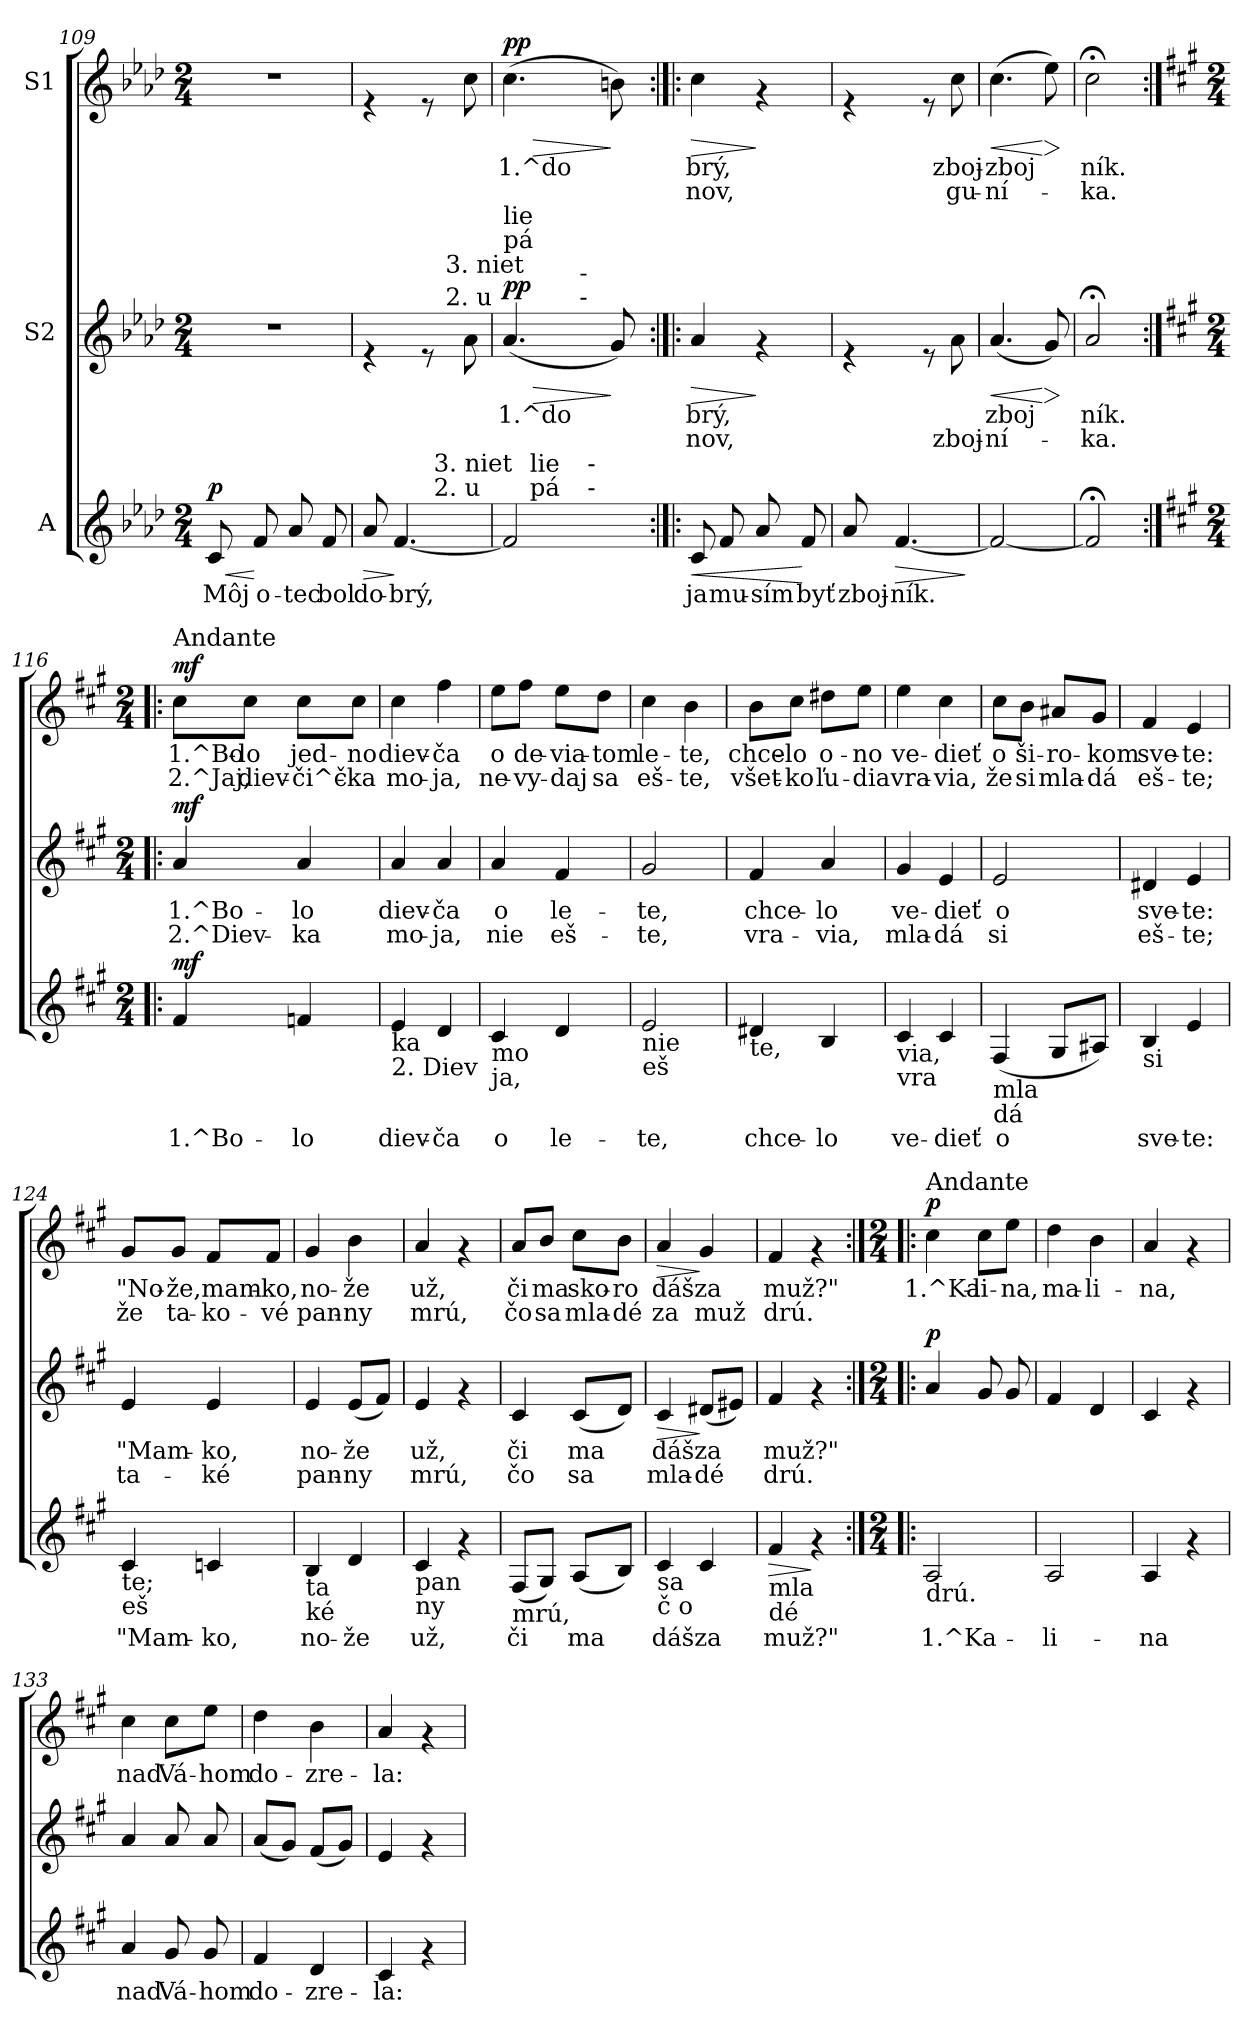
**kern	**text	**dynam	**kern	**text	**text	**dynam	**kern	**text	**text	**dynam
*part3	*part3	*part3	*part2	*part2	*part2	*part2	*part1	*part1	*part1	*part1
*staff3	*staff3	*staff3	*staff2	*staff2	*staff2	*staff2	*staff1	*staff1	*staff1	*staff1
*I"A	*	*	*I"S2	*	*	*	*I"S1	*	*	*
*clefG2	*	*	*clefG2	*	*	*	*clefG2	*	*	*
*k[b-e-a-d-]	*	*	*k[b-e-a-d-]	*	*	*	*k[b-e-a-d-]	*	*	*
*A-:	*	*	*A-:	*	*	*	*A-:	*	*	*
*M2/4	*	*	*M2/4	*	*	*	*M2/4	*	*	*
=109	=109	=109	=109	=109	=109	=109	=109	=109	=109	=109
!	!LO:LY:b:rj	!LO:HP:b	!	!	!	!	!	!	!	!
!	!	!LO:DY:n=1:a	!	!	!	!	!	!	!	!
8c/	Môj	< p	2r	.	.	.	2r	.	.	.
!	!LO:LY:b:rj	!	!	!	!	!	!	!	!	!
8f/	o-	[	.	.	.	.	.	.	.	.
!	!LO:LY:b:rj	!	!	!	!	!	!	!	!	!
8a-/	-tec	.	.	.	.	.	.	.	.	.
!	!LO:LY:b:rj	!	!	!	!	!	!	!	!	!
8f/	bol	.	.	.	.	.	.	.	.	.
=110	=110	=110	=110	=110	=110	=110	=110	=110	=110	=110
!	!LO:LY:b:rj	!LO:HP:b	!	!	!	!	!	!	!	!
*^	*	*	*^	*	*	*	*	*	*	*
8a-/	4ryy	do-	>	4re	4ryy	.	.	.	4re	.	.	.
!	!	!LO:LY:b:rj	!	!	!	!	!	!	!	!	!	!
[<4.f/	.	-brý,	]	.	.	.	.	.	.	.	.	.
.	32ryy	.	.	8re	16ryy	.	.	.	8re	.	.	.
!	!LO:TX:a:t=2. u	!	!	!	!	!	!	!	!	!	!	!
!	!LO:TX:a:t=3. niet	!	!	!	!	!	!	!	!	!	!	!
.	8..ryy	.	.	.	.	.	.	.	.	.	.	.
!	!	!	!	!	!LO:TX:a:t=2. u	!	!	!	!	!	!	!
!	!	!	!	!	!LO:TX:a:t=3. niet	!	!	!	!	!	!	!
.	.	.	.	.	8.ryy	.	.	.	.	.	.	.
.	.	.	.	8a-\	.	.	.	.	8cc\	.	.	.
=111	=111	=111	=111	=111	=111	=111	=111	=111	=111	=111	=111	=111
!	!	!	!	!LO:TX:a:t=pá	!	!	!	!	!	!	!	!
!	!	!	!	!LO:TX:a:t=lie	!	!	!	!	!	!	!	!
!	!	!	!	!	!	!LO:LY:b:rj	!	!LO:HP:b	!	!LO:LY:b:rj	!	!LO:HP:b
!	!	!	!	!	!	!	!	!LO:DY:n=1:a	!	!	!	!LO:DY:n=1:a
*	*^	*	*	*	*	*	*	*	*	*	*	*
2f/]	16ryy	4ryy	.	.	(<4.a-/	4ryy	1.^do-	.	> pp	(>4.cc\	1.^do-	.	> pp
.	64ryy	.	.	.	.	.	.	.	.	.	.	.	.
!	!LO:TX:a:t=pá	!	!	!	!	!	!	!	!	!	!	!	!
!	!LO:TX:a:t=lie	!	!	!	!	!	!	!	!	!	!	!	!
.	4ryy	.	.	.	.	.	.	.	.	.	.	.	.
.	.	16ryy	.	.	.	32.ryy	.	.	.	.	.	.	.
!	!	!	!	!	!	!LO:TX:a:t=-	!	!	!	!	!	!	!
!	!	!	!	!	!	!LO:TX:a:t=-	!	!	!	!	!	!	!
.	.	.	.	.	.	8ryy	.	.	.	.	.	.	.
!	!	!LO:TX:a:t=-	!	!	!	!	!	!	!	!	!	!	!
!	!	!LO:TX:a:t=-	!	!	!	!	!	!	!	!	!	!	!
.	.	8.ryy	.	.	.	.	.	.	.	.	.	.	.
.	8ryy	.	.	.	.	.	.	.	.	.	.	.	.
!	!	!	!	!	!	!	!LO:LY:b:rj	!	!	!	!LO:LY:b:rj	!	!
.	.	.	.	.	8g/)	.	-	.	]	8bn\)	-	.	]
.	.	.	.	.	.	16ryy	.	.	.	.	.	.	.
.	32.ryy	.	.	.	.	.	.	.	.	.	.	.	.
.	.	.	.	.	.	64ryy	.	.	.	.	.	.	.
!!LO:LB:g=z
=112:|!|:	=112:|!|:	=112:|!|:	=112:|!|:	=112:|!|:	=112:|!|:	=112:|!|:	=112:|!|:	=112:|!|:	=112:|!|:	=112:|!|:	=112:|!|:	=112:|!|:	=112:|!|:
!	!	!	!LO:LY:b:rj	!LO:HP:b	!	!	!LO:LY:b:rj	!LO:LY:b:rj	!LO:HP:b	!	!LO:LY:b:rj	!LO:LY:b:rj	!LO:HP:b
*v	*v	*v	*	*	*	*	*	*	*	*	*	*	*
*	*	*	*v	*v	*	*	*	*	*	*	*
8c/	ja	<	4a-/	brý,	nov,	>	4cc\	brý,	nov,	>
!	!LO:LY:b:rj	!	!	!	!	!	!	!	!	!
8f/	mu-	.	.	.	.	.	.	.	.	.
!	!LO:LY:b:rj	!	!	!	!	!	!	!	!	!
8a-/	-sím	.	4rf	.	.	]	4rf	.	.	]
!	!LO:LY:b:rj	!	!	!	!	!	!	!	!	!
8f/	byť	[	.	.	.	.	.	.	.	.
=113	=113	=113	=113	=113	=113	=113	=113	=113	=113	=113
!	!LO:LY:b:rj	!	!	!	!	!	!	!	!	!
8a-/	zboj-	.	4re	.	.	.	4re	.	.	.
!	!LO:LY:b:rj	!LO:HP:b	!	!	!	!	!	!	!	!
[<4.f/	-ník.	>	.	.	.	.	.	.	.	.
.	.	.	8re	.	.	.	8re	.	.	.
!	!	!	!	!	!LO:LY:b:rj	!	!	!LO:LY:b:rj	!LO:LY:b:rj	!
.	.	.	8a-\	.	zboj-	.	8cc\	zboj-	-gu-	.
.	.	]	.	.	.	.	.	.	.	.
=114	=114	=114	=114	=114	=114	=114	=114	=114	=114	=114
!	!	!	!	!LO:LY:b:rj	!LO:LY:b:rj	!LO:HP:b	!	!LO:LY:b:rj	!LO:LY:b:rj	!LO:HP:b
2f/_<	.	.	(<4.a-/	-zboj-	-ní-	<	(>4.cc\	-zboj-	-ní-	<
!	!	!	!	!LO:LY:b:rj	!LO:LY:b:rj	!LO:HP:n=1:b	!	!LO:LY:b:rj	!LO:LY:b:rj	!LO:HP:n=1:b
.	.	.	8g/)	-	.	[ >	8ee-\)	-	.	[ >
.	.	.	.	.	.	]	.	.	.	]
=115	=115	=115	=115	=115	=115	=115	=115	=115	=115	=115
!	!	!	!	!LO:LY:b:rj	!LO:LY:b:rj	!	!	!LO:LY:b:rj	!LO:LY:b:rj	!
2f;</]	.	.	2a-;/	ník.	ka.	.	2cc;<\	ník.	ka.	.
!!LO:PB:g=z
=116:|!|:	=116:|!|:	=116:|!|:	=116:|!|:	=116:|!|:	=116:|!|:	=116:|!|:	=116:|!|:	=116:|!|:	=116:|!|:	=116:|!|:
*k[f#c#g#]	*	*	*k[f#c#g#]	*	*	*	*k[f#c#g#]	*	*	*
*A:	*	*	*A:	*	*	*	*A:	*	*	*
*M2/4	*	*	*M2/4	*	*	*	*M2/4	*	*	*
!	!	!	!	!	!	!	!LO:TX:a:t=Andante	!	!	!
!	!LO:LY:b:rj	!LO:DY:a	!	!LO:LY:b:rj	!LO:LY:b:rj	!LO:DY:a	!	!LO:LY:b:rj	!LO:LY:b:rj	!LO:DY:a
4f#/	1.^Bo-	mf	4a/	1.^Bo-	-2.^Diev-	mf	8cc#\L	1.^Bo-	-2.^Jaj,	mf
!	!	!	!	!	!	!	!	!LO:LY:b:rj	!LO:LY:b:rj	!
.	.	.	.	.	.	.	8cc#\J	lo	diev-	.
!	!LO:LY:b:rj	!	!	!LO:LY:b:rj	!LO:LY:b:rj	!	!	!LO:LY:b:rj	!LO:LY:b:rj	!
4fn/	-lo	.	4a/	-lo	ka	.	8cc#\L	-jed-	-či^č-	.
!	!	!	!	!	!	!	!	!LO:LY:b:rj	!LO:LY:b:rj	!
.	.	.	.	.	.	.	8cc#\J	-no	ka	.
=117	=117	=117	=117	=117	=117	=117	=117	=117	=117	=117
!LO:TX:b:t=ka	!	!	!	!	!	!	!	!	!	!
!LO:TX:b:t=2. Diev	!	!	!	!	!	!	!	!	!	!
!	!LO:LY:b:rj	!	!	!LO:LY:b:rj	!LO:LY:b:rj	!	!	!LO:LY:b:rj	!LO:LY:b:rj	!
4e/	diev-	.	4a/	diev-	-mo-	.	4cc#\	diev-	-mo-	.
!	!LO:LY:b:rj	!	!	!LO:LY:b:rj	!LO:LY:b:rj	!	!	!LO:LY:b:rj	!LO:LY:b:rj	!
4d/	-ča	.	4a/	-ča	ja,	.	4ff#\	-ča	ja,	.
=118	=118	=118	=118	=118	=118	=118	=118	=118	=118	=118
!LO:TX:b:t=mo	!	!	!	!	!	!	!	!	!	!
!LO:TX:b:t=ja,	!	!	!	!	!	!	!	!	!	!
!	!LO:LY:b:rj	!	!	!LO:LY:b:rj	!LO:LY:b:rj	!	!	!LO:LY:b:rj	!LO:LY:b:rj	!
4c#/	o	.	4a/	o	nie	.	8ee\L	o	ne-	.
!	!	!	!	!	!	!	!	!LO:LY:b:rj	!LO:LY:b:rj	!
.	.	.	.	.	.	.	8ff#\J	-de-	-vy-	.
!	!LO:LY:b:rj	!	!	!LO:LY:b:rj	!LO:LY:b:rj	!	!	!LO:LY:b:rj	!LO:LY:b:rj	!
4d/	le-	.	4f#/	le-	-eš-	.	8ee\L	-via-	-daj	.
!	!	!	!	!	!	!	!	!LO:LY:b:rj	!LO:LY:b:rj	!
.	.	.	.	.	.	.	8dd\J	tom	sa	.
=119	=119	=119	=119	=119	=119	=119	=119	=119	=119	=119
!LO:TX:b:t=nie	!	!	!	!	!	!	!	!	!	!
!LO:TX:b:t=eš	!	!	!	!	!	!	!	!	!	!
!	!LO:LY:b:rj	!	!	!LO:LY:b:rj	!LO:LY:b:rj	!	!	!LO:LY:b:rj	!LO:LY:b:rj	!
2e/	-te,	.	2g#/	-te,	te,	.	4cc#\	le-	-eš-	.
!	!	!	!	!	!	!	!	!LO:LY:b:rj	!LO:LY:b:rj	!
.	.	.	.	.	.	.	4b\	-te,	te,	.
=120	=120	=120	=120	=120	=120	=120	=120	=120	=120	=120
!LO:TX:b:t=te,	!	!	!	!	!	!	!	!	!	!
!	!LO:LY:b:rj	!	!	!LO:LY:b:rj	!LO:LY:b:rj	!	!	!LO:LY:b:rj	!LO:LY:b:rj	!
4d#X/	chce-	.	4f#/	chce-	-vra-	.	8b\L	chce-	-všet-	.
!	!	!	!	!	!	!	!	!LO:LY:b:rj	!LO:LY:b:rj	!
.	.	.	.	.	.	.	8cc#\J	-lo	ko	.
!	!LO:LY:b:rj	!	!	!LO:LY:b:rj	!LO:LY:b:rj	!	!	!LO:LY:b:rj	!LO:LY:b:rj	!
4B/	-lo	.	4a/	-lo	via,	.	8dd#X\L	o-	-ľu-	.
!	!	!	!	!	!	!	!	!LO:LY:b:rj	!LO:LY:b:rj	!
.	.	.	.	.	.	.	8ee\J	-no	dia	.
!!LO:LB:g=z
=121	=121	=121	=121	=121	=121	=121	=121	=121	=121	=121
!LO:TX:b:t=via,	!	!	!	!	!	!	!	!	!	!
!LO:TX:b:t=vra	!	!	!	!	!	!	!	!	!	!
!	!LO:LY:b:rj	!	!	!LO:LY:b:rj	!LO:LY:b:rj	!	!	!LO:LY:b:rj	!LO:LY:b:rj	!
4c#/	ve-	.	4g#/	ve-	-mla-	.	4ee\	ve-	-vra-	.
!	!LO:LY:b:rj	!	!	!LO:LY:b:rj	!LO:LY:b:rj	!	!	!LO:LY:b:rj	!LO:LY:b:rj	!
4c#/	-dieť	.	4e/	-dieť	dá	.	4cc#\	-dieť	via,	.
=122	=122	=122	=122	=122	=122	=122	=122	=122	=122	=122
!LO:TX:b:t=mla	!	!	!	!	!	!	!	!	!	!
!LO:TX:b:t=dá	!	!	!	!	!	!	!	!	!	!
!	!LO:LY:b:rj	!	!	!LO:LY:b:rj	!LO:LY:b:rj	!	!	!LO:LY:b:rj	!LO:LY:b:rj	!
(<4F#/	o	.	2e/	o	si	.	8cc#\L	o	že	.
!	!	!	!	!	!	!	!	!LO:LY:b:rj	!LO:LY:b:rj	!
.	.	.	.	.	.	.	8b\J	ši-	-si	.
!	!LO:LY:b:rj	!	!	!	!	!	!	!LO:LY:b:rj	!LO:LY:b:rj	!
8G#/L	.	.	.	.	.	.	8a#X/L	ro-	-mla-	.
!	!LO:LY:b:rj	!	!	!	!	!	!	!LO:LY:b:rj	!LO:LY:b:rj	!
8A#X/J)	.	.	.	.	.	.	8g#/J	-kom	dá	.
=123	=123	=123	=123	=123	=123	=123	=123	=123	=123	=123
!LO:TX:b:t=si	!	!	!	!	!	!	!	!	!	!
!	!LO:LY:b:rj	!	!	!LO:LY:b:rj	!LO:LY:b:rj	!	!	!LO:LY:b:rj	!LO:LY:b:rj	!
4B/	sve-	.	4d#X/	sve-	-eš-	.	4f#/	sve-	-eš-	.
!	!LO:LY:b:rj	!	!	!LO:LY:b:rj	!LO:LY:b:rj	!	!	!LO:LY:b:rj	!LO:LY:b:rj	!
4e/	-te:	.	4e/	-te:	te;	.	4e/	-te:	te;	.
=124	=124	=124	=124	=124	=124	=124	=124	=124	=124	=124
!LO:TX:b:t=te;	!	!	!	!	!	!	!	!	!	!
!LO:TX:b:t=eš	!	!	!	!	!	!	!	!	!	!
!	!LO:LY:b:rj	!	!	!LO:LY:b:rj	!LO:LY:b:rj	!	!	!LO:LY:b:rj	!LO:LY:b:rj	!
4c#/	"Mam-	.	4e/	"Mam-	-ta-	.	8g#/L	"No-	-že	.
!	!	!	!	!	!	!	!	!LO:LY:b:rj	!LO:LY:b:rj	!
.	.	.	.	.	.	.	8g#/J	že,	ta-	.
!	!LO:LY:b:rj	!	!	!LO:LY:b:rj	!LO:LY:b:rj	!	!	!LO:LY:b:rj	!LO:LY:b:rj	!
4cn/	-ko,	.	4e/	-ko,	ké	.	8f#/L	-mam-	-ko-	.
!	!	!	!	!	!	!	!	!LO:LY:b:rj	!LO:LY:b:rj	!
.	.	.	.	.	.	.	8f#/J	-ko,	vé	.
=125	=125	=125	=125	=125	=125	=125	=125	=125	=125	=125
!LO:TX:b:t=ta	!	!	!	!	!	!	!	!	!	!
!LO:TX:b:t=ké	!	!	!	!	!	!	!	!	!	!
!	!LO:LY:b:rj	!	!	!LO:LY:b:rj	!LO:LY:b:rj	!	!	!LO:LY:b:rj	!LO:LY:b:rj	!
4B/	no-	.	4e/	no-	-pan-	.	4g#/	no-	-pan-	.
!	!LO:LY:b:rj	!	!	!LO:LY:b:rj	!LO:LY:b:rj	!	!	!LO:LY:b:rj	!LO:LY:b:rj	!
4d/	-že	.	(<8e/L	-že	ny	.	4b\	-že	ny	.
!	!	!	!	!LO:LY:b:rj	!LO:LY:b:rj	!	!	!	!	!
.	.	.	8f#/J)	.	.	.	.	.	.	.
=126	=126	=126	=126	=126	=126	=126	=126	=126	=126	=126
!LO:TX:b:t=pan	!	!	!	!	!	!	!	!	!	!
!LO:TX:b:t=ny	!	!	!	!	!	!	!	!	!	!
!	!LO:LY:b:rj	!	!	!LO:LY:b:rj	!LO:LY:b:rj	!	!	!LO:LY:b:rj	!LO:LY:b:rj	!
4c#/	už,	.	4e/	už,	mrú,	.	4a/	už,	mrú,	.
4rf	.	.	4rf	.	.	.	4rf	.	.	.
!!LO:LB:g=z
=127	=127	=127	=127	=127	=127	=127	=127	=127	=127	=127
!LO:TX:b:t=mrú,	!	!	!	!	!	!	!	!	!	!
!	!LO:LY:b:rj	!	!	!LO:LY:b:rj	!LO:LY:b:rj	!	!	!LO:LY:b:rj	!LO:LY:b:rj	!
(<8F#/L	či	.	4c#/	či	čo	.	8a/L	či	čo	.
!	!LO:LY:b:rj	!	!	!	!	!	!	!LO:LY:b:rj	!LO:LY:b:rj	!
8G#/J)	.	.	.	.	.	.	8b/J	ma	sa	.
!	!LO:LY:b:rj	!	!	!LO:LY:b:rj	!LO:LY:b:rj	!	!	!LO:LY:b:rj	!LO:LY:b:rj	!
(<8A/L	ma	.	(<8c#/L	ma	sa	.	8cc#\L	sko-	-mla-	.
!	!LO:LY:b:rj	!	!	!LO:LY:b:rj	!LO:LY:b:rj	!	!	!LO:LY:b:rj	!LO:LY:b:rj	!
8B/J)	.	.	8d/J)	.	.	.	8b\J	-ro	dé	.
=128	=128	=128	=128	=128	=128	=128	=128	=128	=128	=128
!LO:TX:b:t=sa	!	!	!	!	!	!	!	!	!	!
!LO:TX:b:t=č o	!	!	!	!	!	!	!	!	!	!
!	!LO:LY:b:rj	!	!	!LO:LY:b:rj	!LO:LY:b:rj	!LO:HP:b	!	!LO:LY:b:rj	!LO:LY:b:rj	!LO:HP:b
4c#/	dáš	.	4c#/	dáš	mla-	>	4a/	dáš	za	>
!	!LO:LY:b:rj	!	!	!LO:LY:b:rj	!LO:LY:b:rj	!	!	!LO:LY:b:rj	!LO:LY:b:rj	!
4c#/	za	.	(<8d#X/L	-za	dé	]	4g#/	za	muž	]
!	!	!	!	!LO:LY:b:rj	!LO:LY:b:rj	!	!	!	!	!
.	.	.	8e#X/J)	.	.	.	.	.	.	.
=129	=129	=129	=129	=129	=129	=129	=129	=129	=129	=129
!LO:TX:b:t=mla	!	!	!	!	!	!	!	!	!	!
!LO:TX:b:t=dé	!	!	!	!	!	!	!	!	!	!
!	!LO:LY:b:rj	!LO:HP:b	!	!LO:LY:b:rj	!LO:LY:b:rj	!	!	!LO:LY:b:rj	!LO:LY:b:rj	!
4f#/	muž?"	>	4f#/	muž?"	drú.	.	4f#/	muž?"	drú.	.
4rf	.	]	4rf	.	.	.	4rf	.	.	.
!!LO:PB:g=z
=130:|!|:	=130:|!|:	=130:|!|:	=130:|!|:	=130:|!|:	=130:|!|:	=130:|!|:	=130:|!|:	=130:|!|:	=130:|!|:	=130:|!|:
*M2/4	*	*	*M2/4	*	*	*	*M2/4	*	*	*
!	!	!	!	!	!	!	!LO:TX:a:t=Andante	!	!	!
!LO:TX:b:t=drú.	!	!	!	!	!	!	!	!	!	!
!	!LO:LY:b:rj	!	!	!	!	!LO:DY:b	!	!LO:LY:b:rj	!	!LO:DY:a
2A/	1.^Ka-	.	4a/	.	.	p	4cc#\	1.^Ka-	.	p
!	!	!	!	!	!	!	!	!LO:LY:b:rj	!	!
.	.	.	8g#/	.	.	.	8cc#\L	-li-	.	.
!	!	!	!	!	!	!	!	!LO:LY:b:rj	!	!
.	.	.	8g#/	.	.	.	8ee\J	-na,	.	.
=131	=131	=131	=131	=131	=131	=131	=131	=131	=131	=131
!	!LO:LY:b:rj	!	!	!	!	!	!	!LO:LY:b:rj	!	!
2A/	-li-	.	4f#/	.	.	.	4dd\	ma-	.	.
!	!	!	!	!	!	!	!	!LO:LY:b:rj	!	!
.	.	.	4d/	.	.	.	4b\	-li-	.	.
=132	=132	=132	=132	=132	=132	=132	=132	=132	=132	=132
!	!LO:LY:b:rj	!	!	!	!	!	!	!LO:LY:b:rj	!	!
4A/	-na	.	4c#/	.	.	.	4a/	-na,	.	.
4rf	.	.	4rf	.	.	.	4rf	.	.	.
=133	=133	=133	=133	=133	=133	=133	=133	=133	=133	=133
!	!LO:LY:b:rj	!	!	!	!	!	!	!LO:LY:b:rj	!	!
4a/	nad	.	4a/	.	.	.	4cc#\	nad	.	.
!	!LO:LY:b:rj	!	!	!	!	!	!	!LO:LY:b:rj	!	!
8g#/	Vá-	.	8a/	.	.	.	8cc#\L	Vá-	.	.
!	!LO:LY:b:rj	!	!	!	!	!	!	!LO:LY:b:rj	!	!
8g#/	-hom	.	8a/	.	.	.	8ee\J	-hom	.	.
=134	=134	=134	=134	=134	=134	=134	=134	=134	=134	=134
!	!LO:LY:b:rj	!	!	!	!	!	!	!LO:LY:b:rj	!	!
4f#/	do-	.	(<8a/L	.	.	.	4dd\	do-	.	.
.	.	.	8g#/J)	.	.	.	.	.	.	.
!	!LO:LY:b:rj	!	!	!	!	!	!	!LO:LY:b:rj	!	!
4d/	-zre-	.	(<8f#/L	.	.	.	4b\	-zre-	.	.
.	.	.	8g#/J)	.	.	.	.	.	.	.
=135	=135	=135	=135	=135	=135	=135	=135	=135	=135	=135
!	!LO:LY:b:rj	!	!	!	!	!	!	!LO:LY:b:rj	!	!
4c#/	-la:	.	4e/	.	.	.	4a/	-la:	.	.
4rf	.	.	4rf	.	.	.	4rf	.	.	.
=	=	=	=	=	=	=	=	=	=	=
*-	*-	*-	*-	*-	*-	*-	*-	*-	*-	*-
